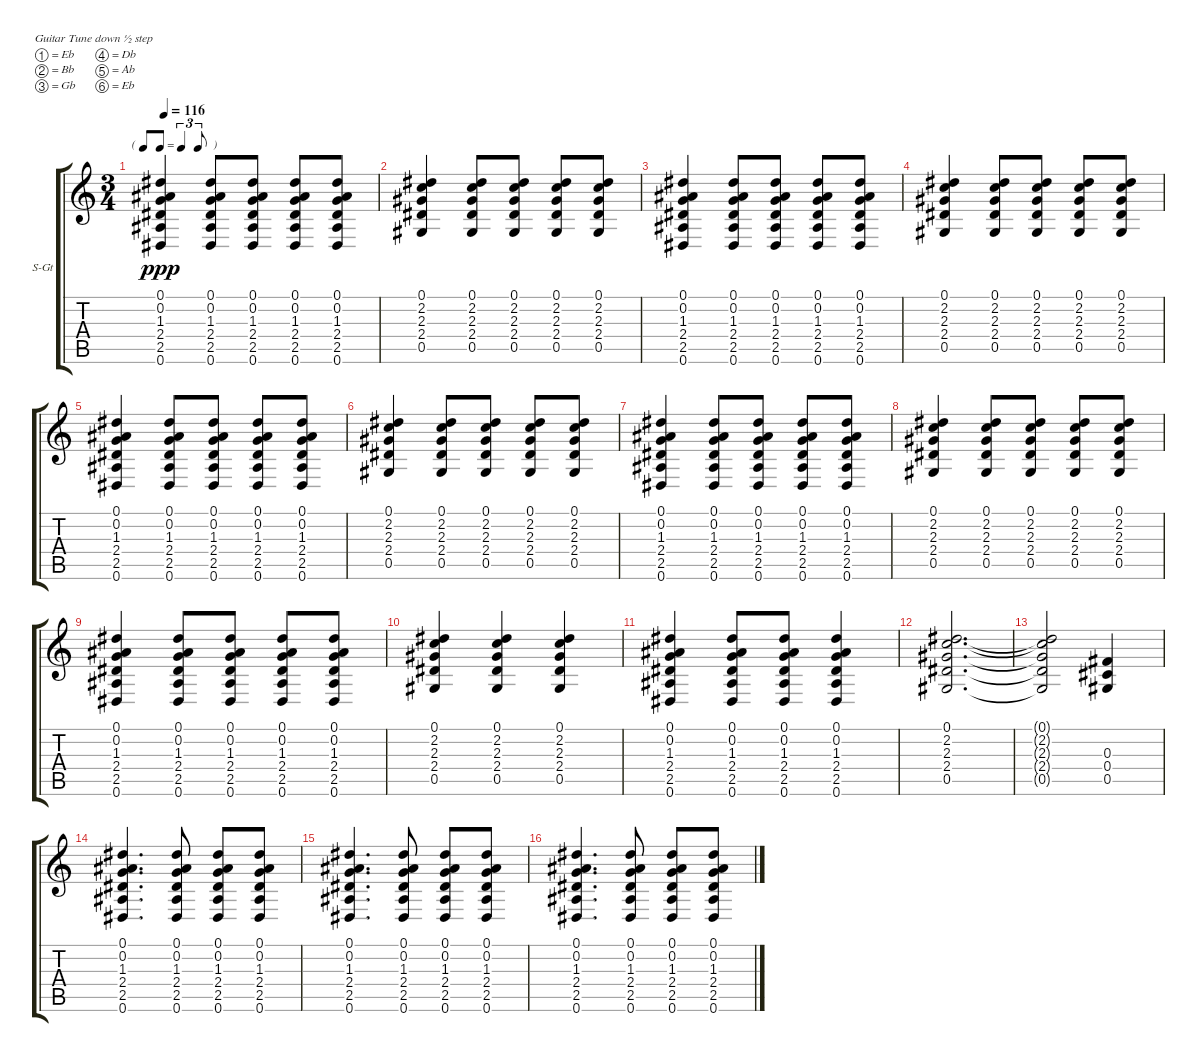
\bracketExtendMode groupsimilarinstruments
\firstSystemTrackNameOrientation horizontal
\otherSystemsTrackNameOrientation horizontal
\track ("Acoustic Guitar 2" "S-Gt") {instrument acousticgrandpiano}
\staff {score tabs}
\tuning (Eb4 Bb3 Gb3 Db3 Ab2 Eb2)
\displaytranspose 12
\ts (3 4)
\tf triplet8th
\tempo 116
\clef g2
\ks c
(0.1 0.2 1.3 2.4 2.5 0.6).4{dy ppp} (0.1 0.2 1.3 2.4 2.5 0.6).8 (0.1 0.2 1.3 2.4 2.5 0.6).8 (0.1 0.2 1.3 2.4 2.5 0.6).8 (0.1 0.2 1.3 2.4 2.5 0.6).8 |
(0.1 2.2 2.3 2.4 0.5).4 (0.1 2.2 2.3 2.4 0.5).8 (0.1 2.2 2.3 2.4 0.5).8 (0.1 2.2 2.3 2.4 0.5).8 (0.1 2.2 2.3 2.4 0.5).8 |
(0.1 0.2 1.3 2.4 2.5 0.6).4 (0.1 0.2 1.3 2.4 2.5 0.6).8 (0.1 0.2 1.3 2.4 2.5 0.6).8 (0.1 0.2 1.3 2.4 2.5 0.6).8 (0.1 0.2 1.3 2.4 2.5 0.6).8 |
(0.1 2.2 2.3 2.4 0.5).4 (0.1 2.2 2.3 2.4 0.5).8 (0.1 2.2 2.3 2.4 0.5).8 (0.1 2.2 2.3 2.4 0.5).8 (0.1 2.2 2.3 2.4 0.5).8 |
(0.1 0.2 1.3 2.4 2.5 0.6).4 (0.1 0.2 1.3 2.4 2.5 0.6).8 (0.1 0.2 1.3 2.4 2.5 0.6).8 (0.1 0.2 1.3 2.4 2.5 0.6).8 (0.1 0.2 1.3 2.4 2.5 0.6).8 |
(0.1 2.2 2.3 2.4 0.5).4 (0.1 2.2 2.3 2.4 0.5).8 (0.1 2.2 2.3 2.4 0.5).8 (0.1 2.2 2.3 2.4 0.5).8 (0.1 2.2 2.3 2.4 0.5).8 |
(0.1 0.2 1.3 2.4 2.5 0.6).4 (0.1 0.2 1.3 2.4 2.5 0.6).8 (0.1 0.2 1.3 2.4 2.5 0.6).8 (0.1 0.2 1.3 2.4 2.5 0.6).8 (0.1 0.2 1.3 2.4 2.5 0.6).8 |
(0.1 2.2 2.3 2.4 0.5).4 (0.1 2.2 2.3 2.4 0.5).8 (0.1 2.2 2.3 2.4 0.5).8 (0.1 2.2 2.3 2.4 0.5).8 (0.1 2.2 2.3 2.4 0.5).8 |
(0.1 0.2 1.3 2.4 2.5 0.6).4 (0.1 0.2 1.3 2.4 2.5 0.6).8 (0.1 0.2 1.3 2.4 2.5 0.6).8 (0.1 0.2 1.3 2.4 2.5 0.6).8 (0.1 0.2 1.3 2.4 2.5 0.6).8 |
(0.1 2.2 2.3 2.4 0.5).4 (0.1 2.2 2.3 2.4 0.5).4 (0.1 2.2 2.3 2.4 0.5).4 |
(0.1 0.2 1.3 2.4 2.5 0.6).4 (0.1 0.2 1.3 2.4 2.5 0.6).8 (0.1 0.2 1.3 2.4 2.5 0.6).8 (0.1 0.2 1.3 2.4 2.5 0.6).4 |
(0.1 2.2 2.3 2.4 0.5).2{d} |
(0.1{t} 2.2{t} 2.3{t} 2.4{t} 0.5{t}).2 (0.3 0.4 0.5).4 |
(0.1 0.2 1.3 2.4 2.5 0.6).4{d} (0.1 0.2 1.3 2.4 2.5 0.6).8 (0.1 0.2 1.3 2.4 2.5 0.6).8 (0.1 0.2 1.3 2.4 2.5 0.6).8 |
(0.1 0.2 1.3 2.4 2.5 0.6).4{d} (0.1 0.2 1.3 2.4 2.5 0.6).8 (0.1 0.2 1.3 2.4 2.5 0.6).8 (0.1 0.2 1.3 2.4 2.5 0.6).8 |
(0.1 0.2 1.3 2.4 2.5 0.6).4{d} (0.1 0.2 1.3 2.4 2.5 0.6).8 (0.1 0.2 1.3 2.4 2.5 0.6).8 (0.1 0.2 1.3 2.4 2.5 0.6).8
